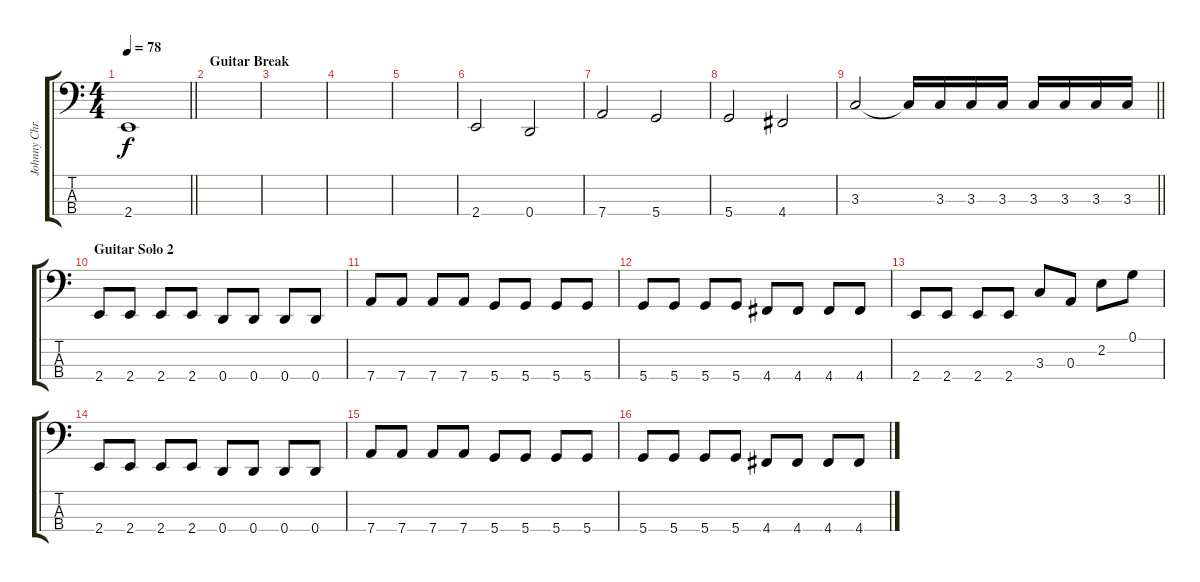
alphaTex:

\track ("Johnny Christ" "Johnny Chr") {instrument acousticbass}
\staff {score tabs}
\tuning (G2 D2 A1 D1) {hide}
\ts (4 4)
\tempo 78
\clef f4
\barLineRight lightlight
\ks c
2.4.1{dy f} |
\section ("" "Guitar Break")
|
|
|
|
2.4.2 0.4.2 |
7.4.2 5.4.2 |
5.4.2 4.4.2 |
\barLineRight lightlight
3.3.2 3.3{t}.16 3.3.16 3.3.16 3.3.16 3.3.16 3.3.16 3.3.16 3.3.16 |
\section ("" "Guitar Solo 2")
2.4.8 2.4.8 2.4.8 2.4.8 0.4.8 0.4.8 0.4.8 0.4.8 |
7.4.8 7.4.8 7.4.8 7.4.8 5.4.8 5.4.8 5.4.8 5.4.8 |
5.4.8 5.4.8 5.4.8 5.4.8 4.4.8 4.4.8 4.4.8 4.4.8 |
2.4.8 2.4.8 2.4.8 2.4.8 3.3.8 0.3.8 2.2.8 0.1.8 |
2.4.8 2.4.8 2.4.8 2.4.8 0.4.8 0.4.8 0.4.8 0.4.8 |
7.4.8 7.4.8 7.4.8 7.4.8 5.4.8 5.4.8 5.4.8 5.4.8 |
5.4.8 5.4.8 5.4.8 5.4.8 4.4.8 4.4.8 4.4.8 4.4.8
